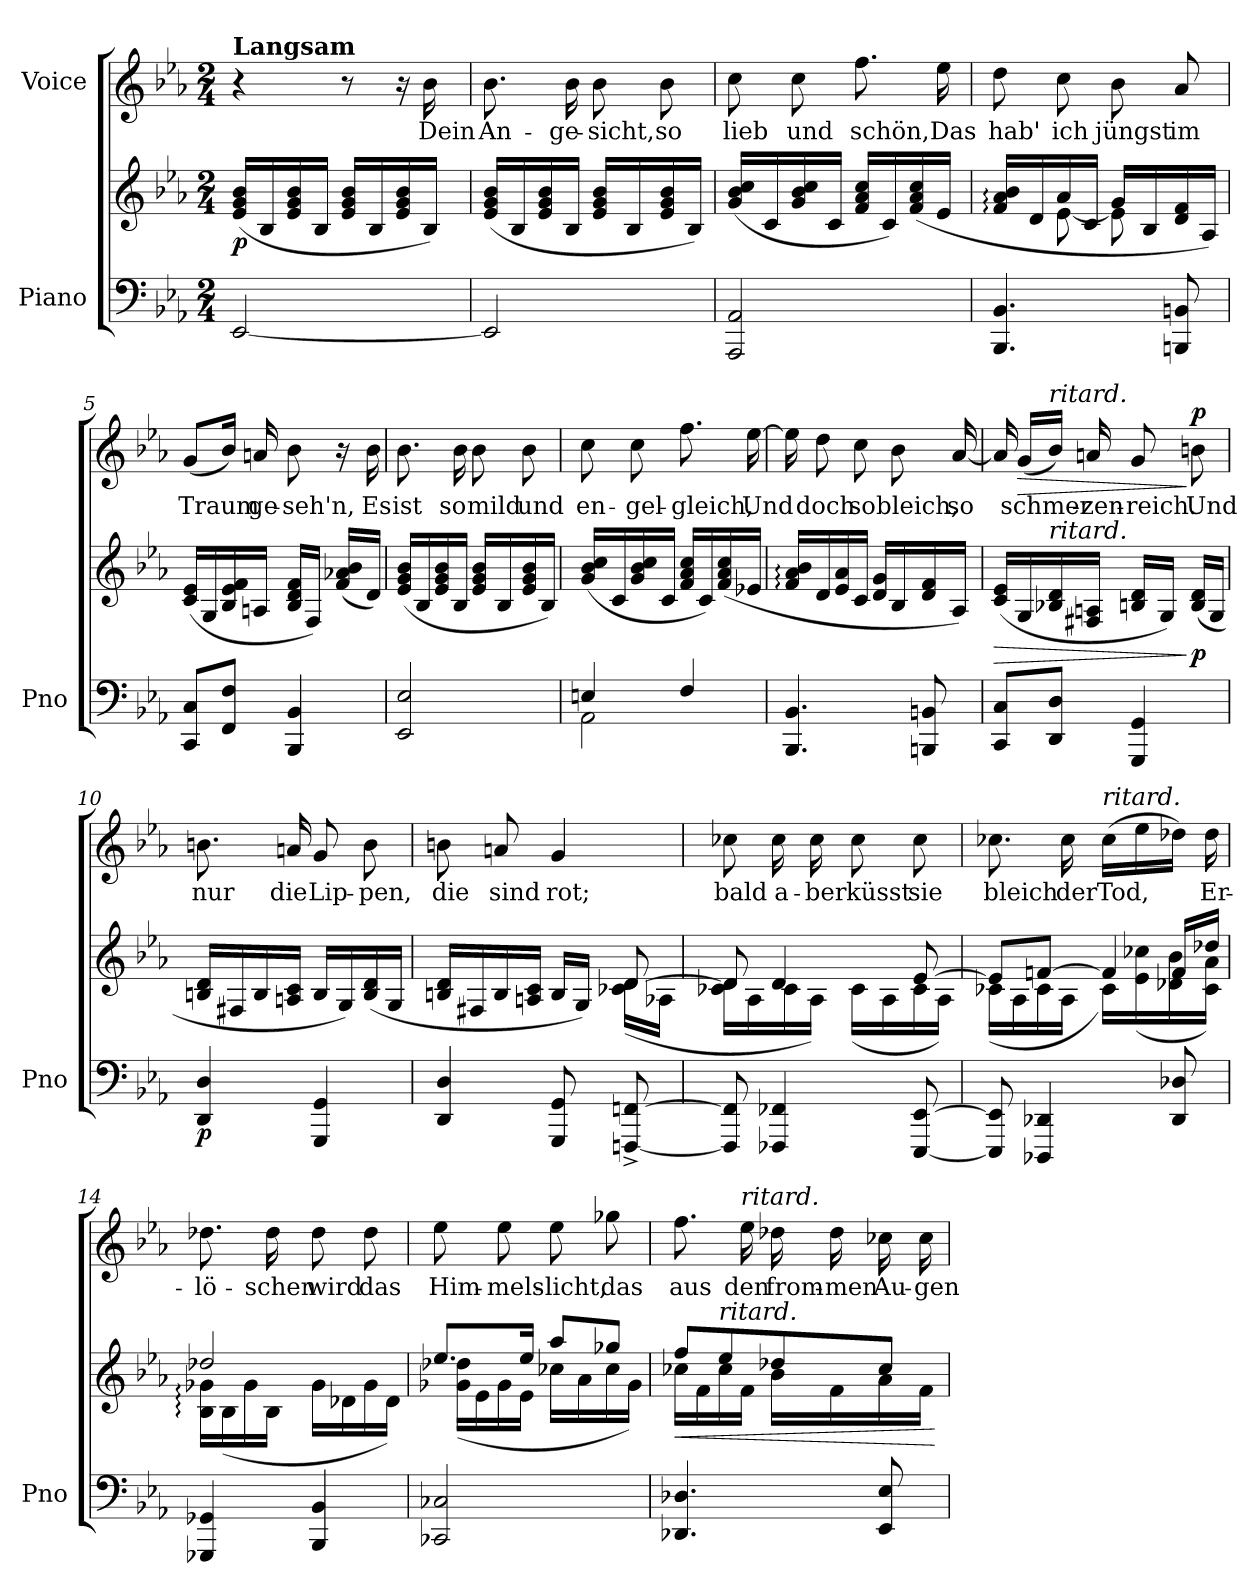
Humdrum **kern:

**kern	**kern	**dynam	**kern	**text	**dynam
*part2	*part2	*part2	*part1	*part1	*part1
*staff3	*staff2	*staff2/3	*staff1	*staff1	*staff1
*I"Piano	*	*	*I"Voice	*	*
*I'Pno	*	*	*	*	*
*clefF4	*clefG2	*	*clefG2	*	*
*k[b-e-a-]	*k[b-e-a-]	*	*k[b-e-a-]	*	*
*M2/4	*M2/4	*	*M2/4	*	*
=1	=1	=1	=1	=1	=1
!	!	!	!LO:TX:a:B:t=Langsam	!	!
!	!	!LO:DY:b	!	!	!
[<2EE-/	(16e-/ 16g/ 16b-/LL	p	4r	.	.
.	16B-/	.	.	.	.
.	16e-/ 16g/ 16b-/	.	.	.	.
.	16B-/JJ	.	.	.	.
.	16e-/ 16g/ 16b-/LL	.	8r	.	.
.	16B-/	.	.	.	.
.	16e-/ 16g/ 16b-/	.	16r	.	.
!	!	!	!	!LO:LY:b	!
.	16B-/JJ)	.	16b-\	Dein	.
=2	=2	=2	=2	=2	=2
!	!	!	!	!LO:LY:b	!
2EE-/]	(16e-/ 16g/ 16b-/LL	.	8.b-\	An-	.
.	16B-/	.	.	.	.
.	16e-/ 16g/ 16b-/	.	.	.	.
!	!	!	!	!LO:LY:b	!
.	16B-/JJ	.	16b-\	-ge-	.
!	!	!	!	!LO:LY:b	!
.	16e-/ 16g/ 16b-/LL	.	8b-\	-sicht,	.
.	16B-/	.	.	.	.
!	!	!	!	!LO:LY:b	!
.	16e-/ 16g/ 16b-/	.	8b-\	so	.
.	16B-/JJ)	.	.	.	.
=3	=3	=3	=3	=3	=3
!	!	!	!	!LO:LY:b	!
2AAA-/ 2AA-/	(16g/ 16b-/ 16cc/LL	.	8cc\	lieb	.
.	16c/	.	.	.	.
!	!	!	!	!LO:LY:b	!
.	16g/ 16b-/ 16cc/	.	8cc\	und	.
.	16c/JJ	.	.	.	.
!	!	!	!	!LO:LY:b	!
.	16f/ 16a-/ 16cc/LL	.	8.ff\	schön,	.
.	16c/)	.	.	.	.
.	(<16f/ 16a-/ 16cc/	.	.	.	.
!	!	!	!	!LO:LY:b	!
.	16e-/JJ	.	16ee-\	Das	.
=4	=4	=4	=4	=4	=4
*	*^	*	*	*	*
!	!	!	!	!	!LO:LY:b	!
4.BBB-/ 4.BB-/	16f/:: 16a-/:: 16b-/::LL	8ryy	.	8dd\	hab'	.
.	16d/	.	.	.	.	.
!	!	!	!	!	!LO:LY:b	!
.	16a-/	[>8e-\	.	8cc\	ich	.
.	16c/JJ	.	.	.	.	.
!	!	!	!	!	!LO:LY:b	!
.	16g/LL	8e-\]	.	8b-\	jüngst	.
.	16B-/	.	.	.	.	.
!	!	!	!	!	!LO:LY:b	!
8BBBn/ 8BBn/	16d/ 16f/	8ryy	.	8a-/	im	.
.	16A-/JJ)	.	.	.	.	.
*	*v	*v	*	*	*	*
!!LO:LB:g=z
=5	=5	=5	=5	=5	=5
!	!	!	!	!LO:LY:b	!
8CC/ 8C/L	(16c/ 16e-/LL	.	(8g/L	Traum	.
.	16G/	.	.	.	.
8FF/ 8F/J	16B-/ 16e-/ 16f/	.	16b-/Jk)	.	.
!	!	!	!	!LO:LY:b	!
.	16An/JJ	.	16an/	ge-	.
!	!	!	!	!LO:LY:b	!
4BBB-/ 4BB-/	16B-/ 16d/ 16f/LL	.	8b-\	-seh'n,	.
.	16F/JJ)	.	.	.	.
.	(16f/ 16a-X/ 16b-/LL	.	16r	.	.
!	!	!	!	!LO:LY:b	!
.	16d/JJ)	.	16b-\	Es	.
=6	=6	=6	=6	=6	=6
!	!	!	!	!LO:LY:b	!
2EE-/ 2E-/	(16e-/ 16g/ 16b-/LL	.	8.b-\	ist	.
.	16B-/	.	.	.	.
.	16e-/ 16g/ 16b-/	.	.	.	.
!	!	!	!	!LO:LY:b	!
.	16B-/JJ	.	16b-\	so	.
!	!	!	!	!LO:LY:b	!
.	16e-/ 16g/ 16b-/LL	.	8b-\	mild	.
.	16B-/	.	.	.	.
!	!	!	!	!LO:LY:b	!
.	16e-/ 16g/ 16b-/	.	8b-\	und	.
.	16B-/JJ)	.	.	.	.
=7	=7	=7	=7	=7	=7
*^	*	*	*	*	*
!	!	!	!	!	!LO:LY:b	!
4En/	2AA-\	(16g/ 16b-/ 16cc/LL	.	8cc\	en-	.
.	.	16c/	.	.	.	.
!	!	!	!	!	!LO:LY:b	!
.	.	16g/ 16b-/ 16cc/	.	8cc\	-gel-	.
.	.	16c/JJ	.	.	.	.
!	!	!	!	!	!LO:LY:b	!
4F/	.	16f/ 16a-/ 16cc/LL	.	8.ff\	-gleich,	.
.	.	16c/)	.	.	.	.
.	.	(<16f/ 16a-/ 16cc/	.	.	.	.
!	!	!	!	!	!LO:LY:b	!
.	.	16e-X/JJ	.	[16ee-\	Und	.
*v	*v	*	*	*	*	*
=8	=8	=8	=8	=8	=8
4.BBB-/ 4.BB-/	16f/:: 16a-/:: 16b-/::LL	.	16ee-\]	.	.
!	!	!	!	!LO:LY:b	!
.	16d/	.	8dd\	doch	.
.	16e-/ 16a-/	.	.	.	.
!	!	!	!	!LO:LY:b	!
.	16c/JJ	.	8cc\	so	.
.	16d/ 16g/LL	.	.	.	.
!	!	!	!	!LO:LY:b	!
.	16B-/	.	8b-\	bleich,	.
8BBBn/ 8BBn/	16d/ 16f/	.	.	.	.
!	!	!	!	!LO:LY:b	!
.	16A-/JJ)	.	[16a-/	so	.
!!LO:LB:g=z
=9	=9	=9	=9	=9	=9
!	!	!LO:HP:b	!	!	!
8CC/ 8C/L	(16c/ 16e-/LL	>	16a-/]	.	.
!	!	!	!	!LO:LY:b	!LO:HP:b
.	16G/	.	(16g/LL	schmer-	>
!	!	!	!LO:TX:a:i:t=ritard.	!	!
!	!LO:TX:a:i:t=ritard.	!	!	!	!
8DD/ 8D/J	16B-X/ 16d/	.	16b-/JJ)	.	.
!	!	!	!	!LO:LY:b	!
.	16F#X/ 16An/JJ	.	16an/	-zen-	.
!	!	!	!	!LO:LY:b	!
4GGG/ 4GG/	16Bn/ 16d/LL	.	8g/	-reich.	.
.	16G/JJ)	.	.	.	.
!	!	!LO:DY:n=1:b	!	!LO:LY:b	!LO:DY:n=1:a
.	(16B/ 16d/LL	] p	8bn\	Und	] p
.	16G/JJ	.	.	.	.
!!LO:LB:g=z
=10	=10	=10	=10	=10	=10
!	!	!LO:DY:b=2	!	!LO:LY:b	!
4DD/ 4D/	16Bn/ 16d/LL	p	8.bn\	nur	.
.	16F#X/	.	.	.	.
.	16B/	.	.	.	.
!	!	!	!	!LO:LY:b	!
.	16An/ 16c/JJ	.	16an/	die	.
!	!	!	!	!LO:LY:b	!
4GGG/ 4GG/	16B/LL	.	8g/	Lip-	.
.	16G/)	.	.	.	.
!	!	!	!	!LO:LY:b	!
.	(16B/ 16d/	.	8b\	-pen,	.
.	16G/JJ	.	.	.	.
=11	=11	=11	=11	=11	=11
*	*^	*	*	*	*
!	!	!	!	!	!LO:LY:b	!
4DD/ 4D/	16Bn/ 16d/LL	4.ryy	.	8bn\	die	.
.	16F#X/	.	.	.	.	.
!	!	!	!	!	!LO:LY:b	!
.	16B/	.	.	8an/	sind	.
.	16An/ 16c/JJ	.	.	.	.	.
!	!	!	!	!	!LO:LY:b	!
8GGG/ 8GG/	16B/LL	.	.	4g/	rot;	.
.	16G/JJ)	.	.	.	.	.
[<8FFFn/^ [>8FFn/^	[8d/	(16c-X\ 16d\LL	.	.	.	.
.	.	16A-X\JJ	.	.	.	.
=12	=12	=12	=12	=12	=12	=12
!	!	!	!	!	!LO:LY:b	!
8FFF/] 8FF/]	8d/]	16c-X\ 16d\LL	.	8cc-X\	bald	.
.	.	16A-\	.	.	.	.
!	!	!	!	!	!LO:LY:b	!
4FFF-X/ 4FF-X/	4d/	16c-\	.	16cc-\	a-	.
!	!	!	!	!	!LO:LY:b	!
.	.	16A-\JJ)	.	16cc-\	-ber	.
!	!	!	!	!	!LO:LY:b	!
.	.	(16c-\LL	.	8cc-\	küsst	.
.	.	16A-\	.	.	.	.
!	!	!	!	!	!LO:LY:b	!
[<8EEE-/ [>8EE-/	[>8e-/	16c-\	.	8cc-\	sie	.
.	.	16A-\JJ)	.	.	.	.
=13	=13	=13	=13	=13	=13	=13
*	*	*^	*	*	*	*
!	!	!	!	!	!	!LO:LY:b	!
8EEE-/] 8EE-/]	8e-/L]	(16c-X\LL	4ryy	.	8.cc-X\	bleich	.
.	.	16A-\	.	.	.	.	.
4DDD-X/ 4DD-X/	[>8fn/J	16c-\	.	.	.	.	.
!	!	!	!	!	!	!LO:LY:b	!
.	.	16A-\JJ	.	.	16cc-\	der	.
!	!	!	!	!	!LO:TX:a:i:t=ritard.	!	!
!	!	!	!	!	!	!LO:LY:b	!
.	8ryy	16c-\LL)	4fn/]	.	(16cc-\LL	Tod,	.
.	.	(16e-\ 16cc-X\	.	.	16ee-\	.	.
8DD-/ 8D-X/	16f/LL	16d-X\ 16b-\	.	.	16dd-X\JJ)	.	.
!	!	!	!	!	!	!LO:LY:b	!
.	16dd-X/JJ	16c-\ 16a-\JJ)	.	.	16dd-\	Er-	.
*	*	*v	*v	*	*	*	*
!!LO:LB:g=z
=14	=14	=14	=14	=14	=14	=14
!	!	!	!	!	!LO:LY:b	!
4GGG-X/ 4GG-X/	2dd-X/	16B-\:: 16g-X\::LL	.	8.dd-X\	-lö-	.
.	.	(16B-\	.	.	.	.
.	.	16g-\	.	.	.	.
!	!	!	!	!	!LO:LY:b	!
.	.	16B-\JJ	.	16dd-\	-schen	.
!	!	!	!	!	!LO:LY:b	!
4BBB-/ 4BB-/	.	16g-\LL	.	8dd-\	wird	.
.	.	16d-X\	.	.	.	.
!	!	!	!	!	!LO:LY:b	!
.	.	16g-\	.	8dd-\	das	.
.	.	16d-\JJ)	.	.	.	.
!!LO:PB:g=z
=15	=15	=15	=15	=15	=15	=15
!	!	!	!	!	!LO:LY:b	!
2CC-X/ 2C-X/	8.ee-/L	(16g-X\ 16dd-X\LL	.	8ee-\	Him-	.
.	.	16e-\	.	.	.	.
!	!	!	!	!	!LO:LY:b	!
.	.	16g-\	.	8ee-\	-mels-	.
.	16ee-/Jk	16e-\JJ	.	.	.	.
!	!	!	!	!	!LO:LY:b	!
.	8aa-/L	16cc-X\LL	.	8ee-\	-licht,	.
.	.	16a-\	.	.	.	.
!	!	!	!	!	!LO:LY:b	!
.	8gg-X/J	16cc-\	.	8gg-X\	das	.
.	.	16g-\JJ)	.	.	.	.
=16	=16	=16	=16	=16	=16	=16
!	!	!	!LO:HP:b	!	!LO:LY:b	!
4.DD-X/ 4.D-X/	8ff/L	16cc-X\LL	<	8.ff\	aus	.
.	.	16f\	.	.	.	.
!	!LO:TX:a:i:t=ritard.	!	!	!	!	!
.	8ee-/	16cc-\	.	.	.	.
!	!	!	!	!LO:TX:a:i:t=ritard.	!	!
!	!	!	!	!	!LO:LY:b	!
.	.	16f\JJ	.	16ee-\	den	.
!	!	!	!	!	!LO:LY:b	!
.	8dd-X/	16b-\LL	.	16dd-X\	from-	.
!	!	!	!	!	!LO:LY:b	!
.	.	16f\	.	16dd-\	-men	.
!	!	!	!	!	!LO:LY:b	!
8EE-/ 8E-/	8cc-/J	16a-\	.	16cc-X\	Au-	.
!	!	!	!	!	!LO:LY:b	!
.	.	16f\JJ	.	16cc-\	-gen	.
*	*v	*v	*	*	*	*
.	.	[	.	.	.
=	=	=	=	=	=
*-	*-	*-	*-	*-	*-
